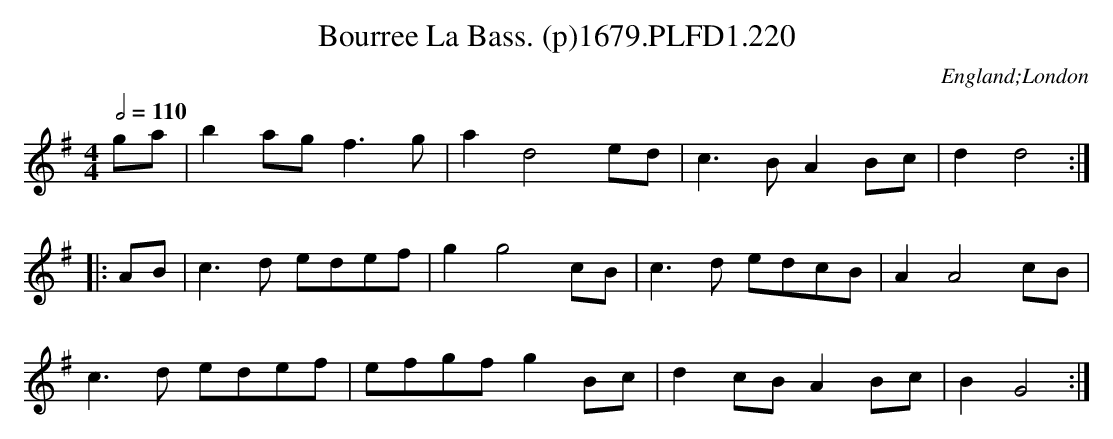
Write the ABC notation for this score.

X:1
T:Bourree La Bass. (p)1679.PLFD1.220
M:4/4
L:1/8
Q:1/2=110
O:England;London
K:G
ga|b2agf3g|a2d4ed|c3BA2Bc|d2d4:|
|:AB|c3d edef|g2g4cB|c3d edcB|A2A4cB|
c3d edef|efgfg2Bc|d2cBA2Bc|B2G4:|
